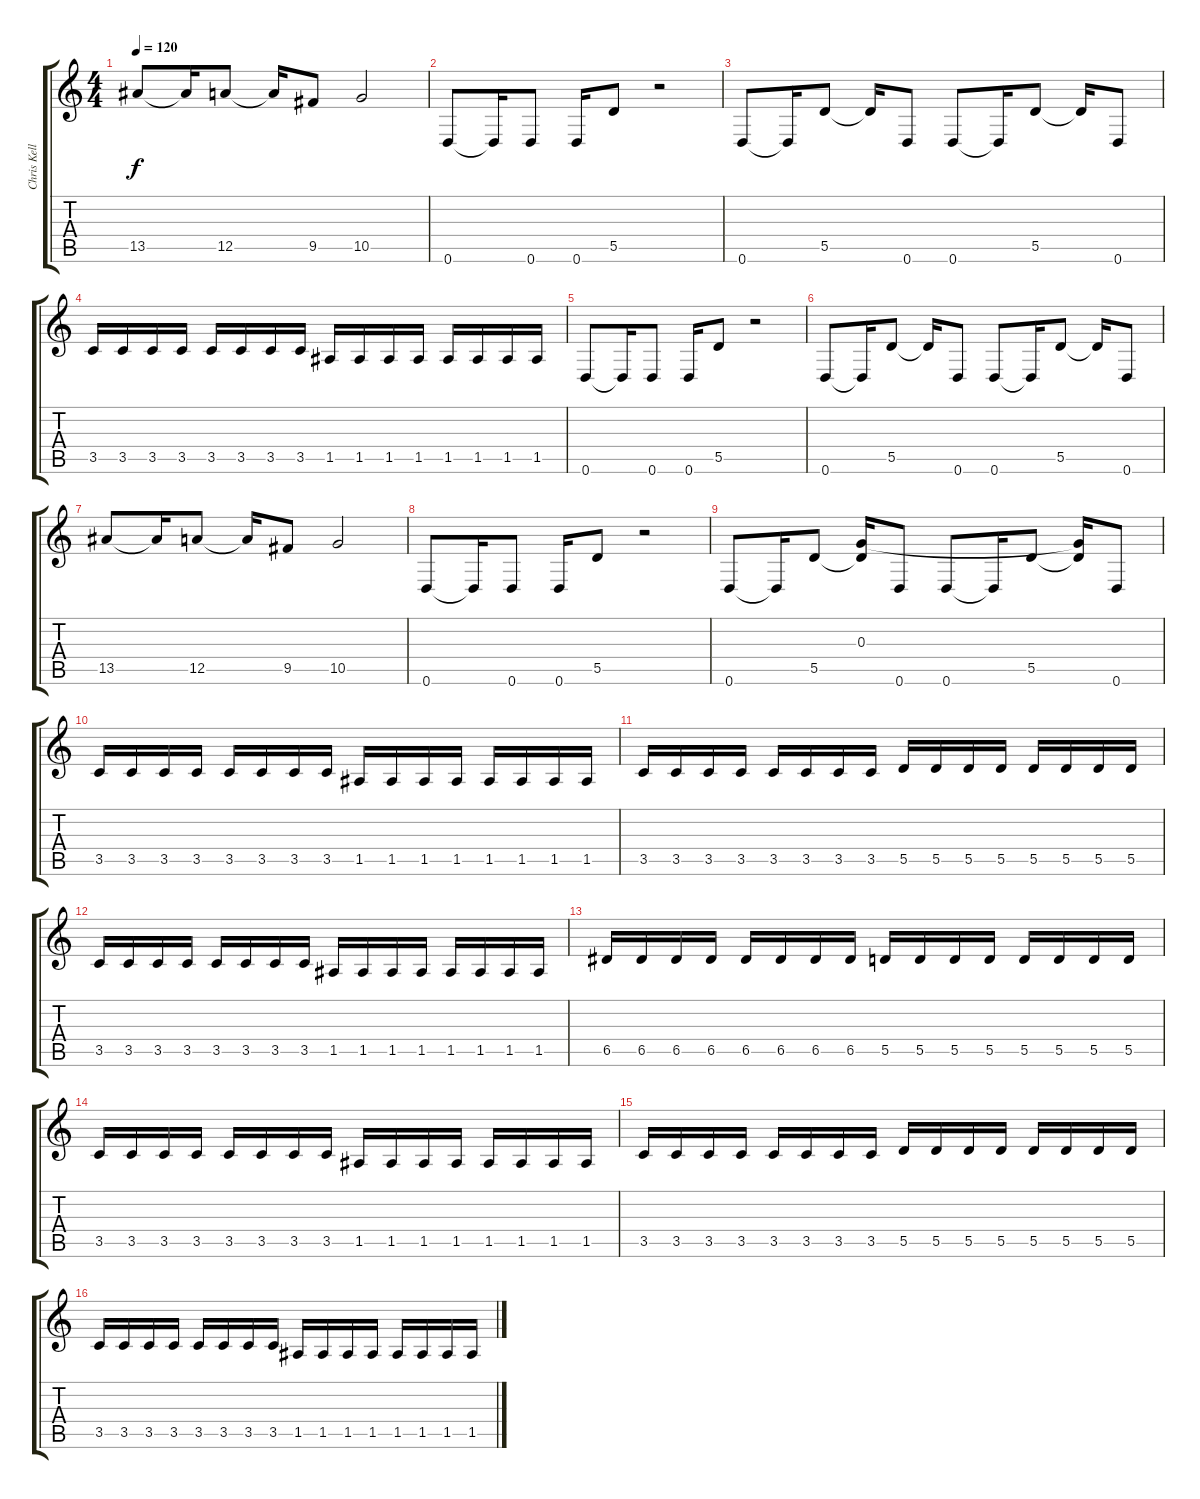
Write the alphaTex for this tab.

\track ("Chris Kells" "Chris Kell") {instrument electricbasspick}
\staff {score tabs}
\tuning (E4 B3 G3 D3 A2 D2) {hide}
\ts (4 4)
\tempo 120
\clef g2
\ks c
13.5.8{dy f} 13.5{t}.16 12.5.8 12.5{t}.16 9.5.8 10.5.2 |
0.6.8 0.6{t}.16 0.6.8 0.6.16 5.5.8 r.2 |
0.6.8 0.6{t}.16 5.5.8 5.5{t}.16 0.6.8 0.6.8 0.6{t}.16 5.5.8 5.5{t}.16 0.6.8 |
3.5.16 3.5.16 3.5.16 3.5.16 3.5.16 3.5.16 3.5.16 3.5.16 1.5.16 1.5.16 1.5.16 1.5.16 1.5.16 1.5.16 1.5.16 1.5.16 |
0.6.8 0.6{t}.16 0.6.8 0.6.16 5.5.8 r.2 |
0.6.8 0.6{t}.16 5.5.8 5.5{t}.16 0.6.8 0.6.8 0.6{t}.16 5.5.8 5.5{t}.16 0.6.8 |
13.5.8 13.5{t}.16 12.5.8 12.5{t}.16 9.5.8 10.5.2 |
0.6.8 0.6{t}.16 0.6.8 0.6.16 5.5.8 r.2 |
0.6.8 0.6{t}.16 5.5.8 (0.3 5.5{t}).16 0.6.8 0.6.8 0.6{t}.16 5.5.8 (0.3{t} 5.5{t}).16 0.6.8 |
3.5.16 3.5.16 3.5.16 3.5.16 3.5.16 3.5.16 3.5.16 3.5.16 1.5.16 1.5.16 1.5.16 1.5.16 1.5.16 1.5.16 1.5.16 1.5.16 |
3.5.16 3.5.16 3.5.16 3.5.16 3.5.16 3.5.16 3.5.16 3.5.16 5.5.16 5.5.16 5.5.16 5.5.16 5.5.16 5.5.16 5.5.16 5.5.16 |
3.5.16 3.5.16 3.5.16 3.5.16 3.5.16 3.5.16 3.5.16 3.5.16 1.5.16 1.5.16 1.5.16 1.5.16 1.5.16 1.5.16 1.5.16 1.5.16 |
6.5.16 6.5.16 6.5.16 6.5.16 6.5.16 6.5.16 6.5.16 6.5.16 5.5.16 5.5.16 5.5.16 5.5.16 5.5.16 5.5.16 5.5.16 5.5.16 |
3.5.16 3.5.16 3.5.16 3.5.16 3.5.16 3.5.16 3.5.16 3.5.16 1.5.16 1.5.16 1.5.16 1.5.16 1.5.16 1.5.16 1.5.16 1.5.16 |
3.5.16 3.5.16 3.5.16 3.5.16 3.5.16 3.5.16 3.5.16 3.5.16 5.5.16 5.5.16 5.5.16 5.5.16 5.5.16 5.5.16 5.5.16 5.5.16 |
3.5.16 3.5.16 3.5.16 3.5.16 3.5.16 3.5.16 3.5.16 3.5.16 1.5.16 1.5.16 1.5.16 1.5.16 1.5.16 1.5.16 1.5.16 1.5.16
